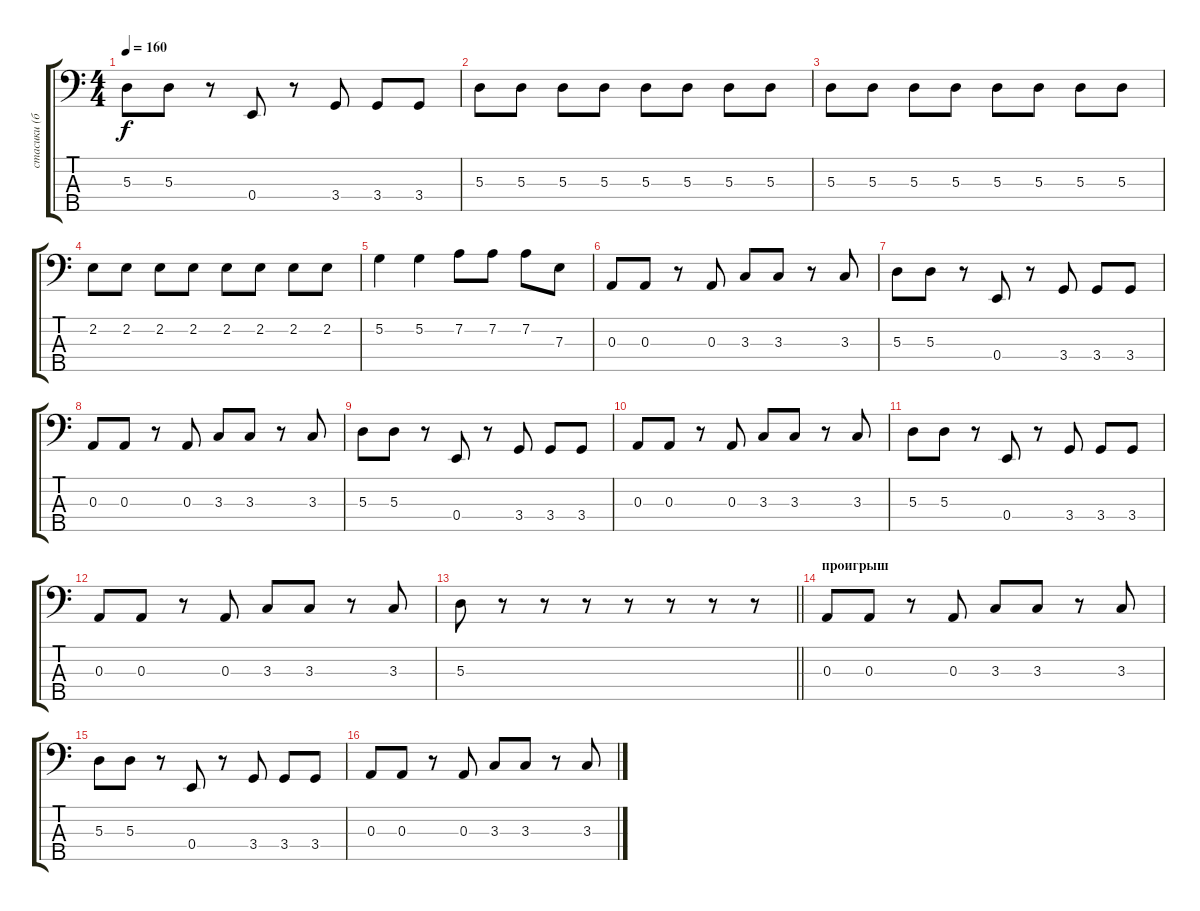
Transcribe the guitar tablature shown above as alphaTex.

\track ("стасики (бас)" "стасики (б") {instrument electricbassfinger}
\staff {score tabs}
\tuning (G2 D2 A1 E1 B0) {hide}
\ts (4 4)
\tempo 160
\clef f4
\ks c
5.3.8{dy f} 5.3.8 r.8 0.4.8 r.8 3.4.8 3.4.8 3.4.8 |
5.3.8 5.3.8 5.3.8 5.3.8 5.3.8 5.3.8 5.3.8 5.3.8 |
5.3.8 5.3.8 5.3.8 5.3.8 5.3.8 5.3.8 5.3.8 5.3.8 |
2.2.8 2.2.8 2.2.8 2.2.8 2.2.8 2.2.8 2.2.8 2.2.8 |
5.2.4 5.2.4 7.2.8 7.2.8 7.2.8 7.3.8 |
0.3.8 0.3.8 r.8 0.3.8 3.3.8 3.3.8 r.8 3.3.8 |
5.3.8 5.3.8 r.8 0.4.8 r.8 3.4.8 3.4.8 3.4.8 |
0.3.8 0.3.8 r.8 0.3.8 3.3.8 3.3.8 r.8 3.3.8 |
5.3.8 5.3.8 r.8 0.4.8 r.8 3.4.8 3.4.8 3.4.8 |
0.3.8 0.3.8 r.8 0.3.8 3.3.8 3.3.8 r.8 3.3.8 |
5.3.8 5.3.8 r.8 0.4.8 r.8 3.4.8 3.4.8 3.4.8 |
0.3.8 0.3.8 r.8 0.3.8 3.3.8 3.3.8 r.8 3.3.8 |
\barLineRight lightlight
5.3.8 r.8 r.8 r.8 r.8 r.8 r.8 r.8 |
\section ("" "проигрыш")
0.3.8 0.3.8 r.8 0.3.8 3.3.8 3.3.8 r.8 3.3.8 |
5.3.8 5.3.8 r.8 0.4.8 r.8 3.4.8 3.4.8 3.4.8 |
0.3.8 0.3.8 r.8 0.3.8 3.3.8 3.3.8 r.8 3.3.8
